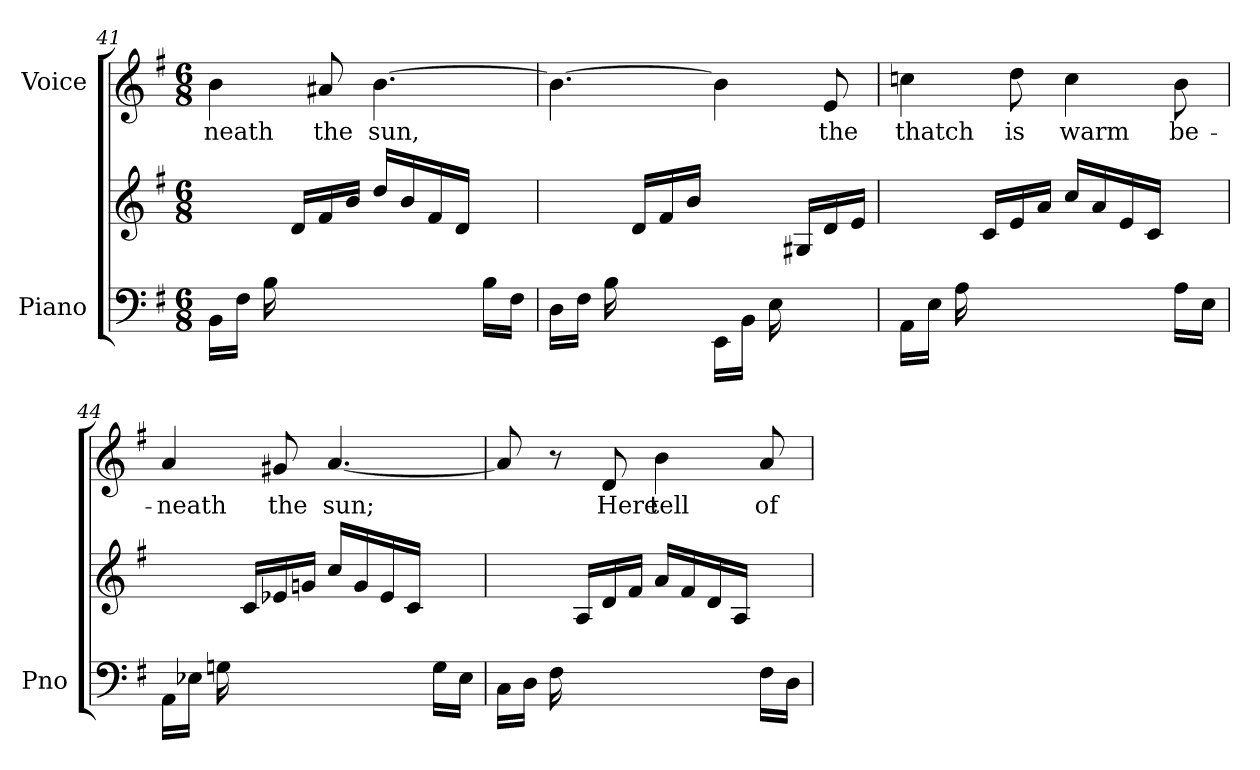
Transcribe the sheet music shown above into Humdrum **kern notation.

**kern	**kern	**kern	**text
*part2	*part2	*part1	*part1
*staff3	*staff2	*staff1	*staff1
*I"Piano	*	*I"Voice	*
*I'Pno	*	*	*
*clefF4	*clefG2	*clefG2	*
*k[f#]	*k[f#]	*k[f#]	*
*M6/8	*M6/8	*M6/8	*
=41	=41	=41	=41
*	*^	*	*
16BB\LL	2.ryy	8.ryy	4b\	-neath
16F#\JJ	.	.	.	.
16B\	.	.	.	.
4..ryy	.	16d/LL	.	.
.	.	16f#/	8a#X/	the
.	.	16b/JJ	.	.
.	.	16dd/LL	[4.b\	sun,
.	.	16b/	.	.
.	.	16f#/	.	.
.	.	16d/JJ	.	.
16B\LL	.	8ryy	.	.
16F#\JJ	.	.	.	.
=42	=42	=42	=42	=42
(16D\LL	2.ryy	8.ryy	4.b\_	.
16F#\JJ	.	.	.	.
16B\	.	.	.	.
8.ryy	.	16d/LL	.	.
.	.	16f#/	.	.
.	.	16b/JJ)	.	.
(16EE\LL	.	8.ryy	4b\]	.
16BB\JJ	.	.	.	.
16E\	.	.	.	.
8.ryy	.	16G#X/LL	.	.
.	.	16d/	8e/	the
.	.	16e/JJ)	.	.
=43	=43	=43	=43	=43
16AA\LL	2.ryy	8.ryy	4ccn\	thatch
16E\JJ	.	.	.	.
16A\	.	.	.	.
4..ryy	.	16c/LL	.	.
.	.	16e/	8dd\	is
.	.	16a/JJ	.	.
.	.	16cc/LL	4cc\	warm
.	.	16a/	.	.
.	.	16e/	.	.
.	.	16c/JJ	.	.
16A\LL	.	8ryy	8b\	be-
16E\JJ	.	.	.	.
=44	=44	=44	=44	=44
16AA\LL	2.ryy	8.ryy	4a/	-neath
16E-X\JJ	.	.	.	.
16Gn\	.	.	.	.
4..ryy	.	16c/LL	.	.
.	.	16e-X/	8g#X/	the
.	.	16gn/JJ	.	.
.	.	16cc/LL	[4.a/	sun;
.	.	16g/	.	.
.	.	16e-/	.	.
.	.	16c/JJ	.	.
16G\LL	.	8ryy	.	.
16E-\JJ	.	.	.	.
=45	=45	=45	=45	=45
16C\LL	2.ryy	8.ryy	8a/]	.
16D\JJ	.	.	.	.
16F#\	.	.	8r	.
4..ryy	.	16A/LL	.	.
.	.	16d/	8d/	Here
.	.	16f#/JJ	.	.
.	.	16a/LL	4b\	tell
.	.	16f#/	.	.
.	.	16d/	.	.
.	.	16A/JJ	.	.
16F#\LL	.	8ryy	8a/	of
16D\JJ	.	.	.	.
*	*v	*v	*	*
=	=	=	=
*-	*-	*-	*-
